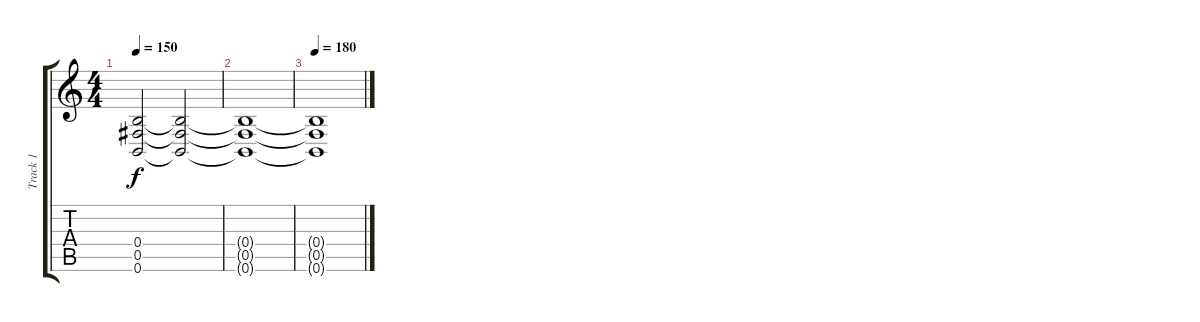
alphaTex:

\track ("Track 1" "Track 1") {instrument distortionguitar}
\staff {score tabs}
\tuning (Db4 Ab3 E3 B2 Gb2 B1) {hide}
\ts (4 4)
\tempo 150
\clef g2
\ks c
(0.4 0.5 0.6).2{dy f} (0.4{t} 0.5{t} 0.6{t}).2 |
(0.4{t} 0.5{t} 0.6{t}).1 |
\tempo 180
(0.4{t} 0.5{t} 0.6{t}).1
